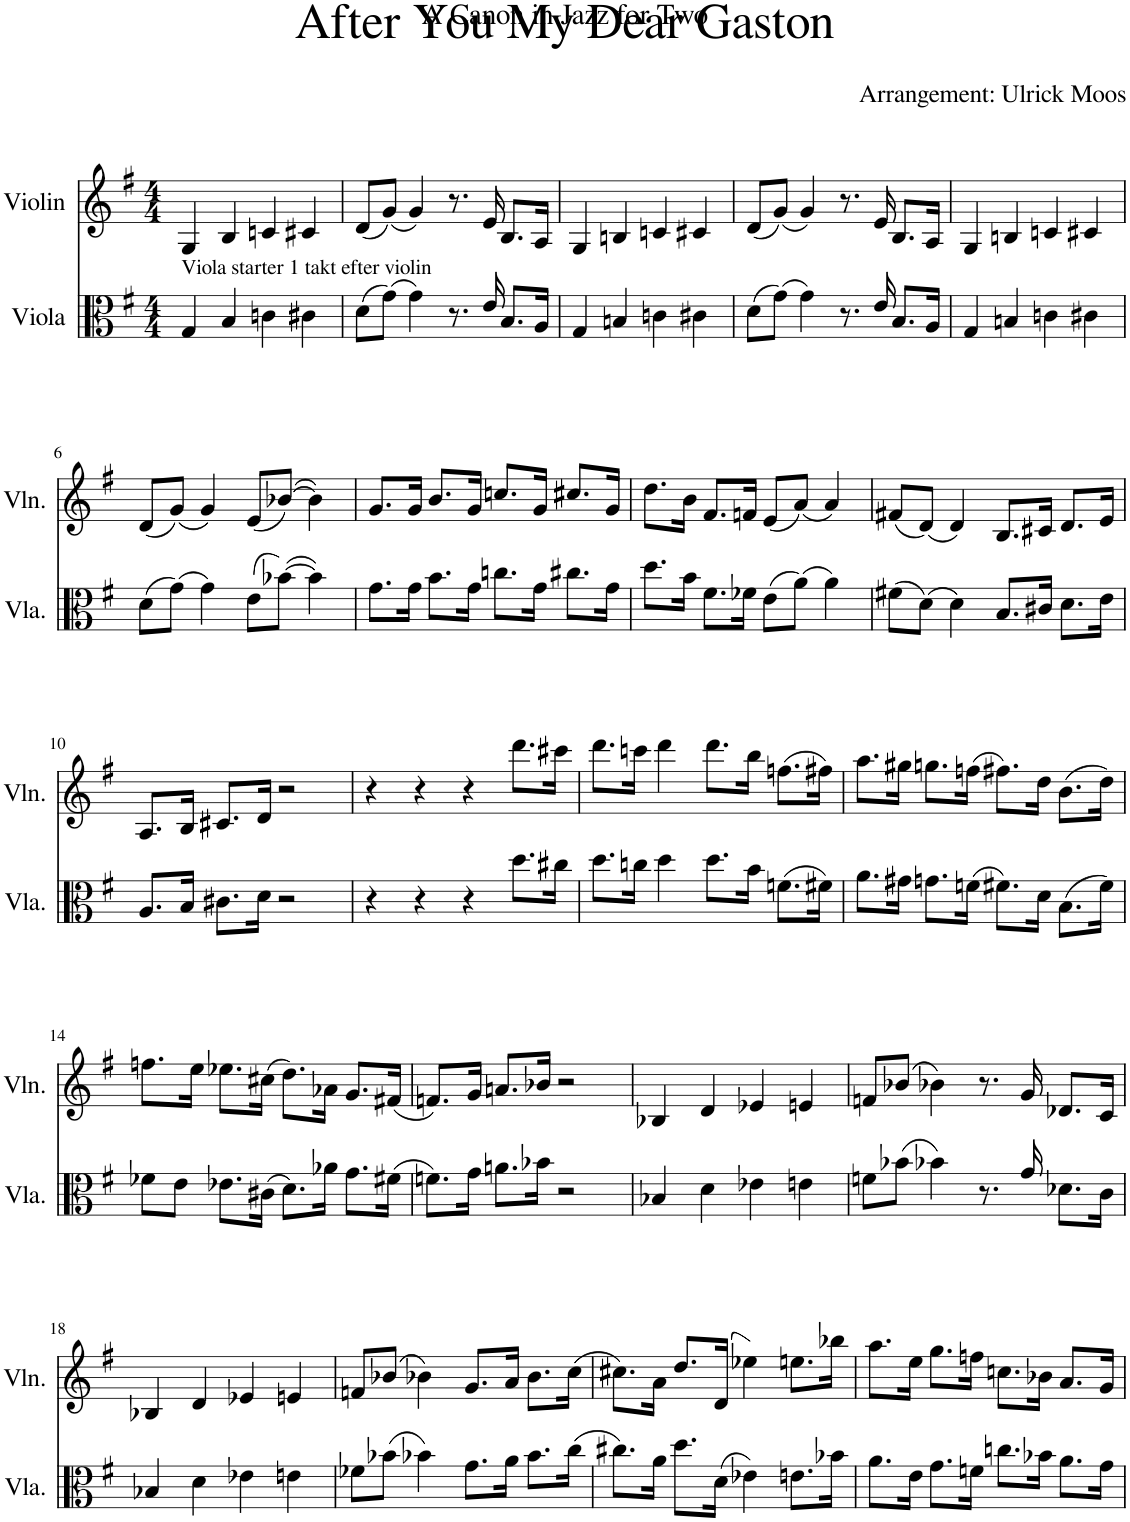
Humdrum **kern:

**kern	**kern
*part2	*part1
*staff2	*staff1
*I"Viola	*I"Violin
*I'Vla.	*I'Vln.
*clefC3	*clefG2
*k[f#]	*k[f#]
*M4/4	*M4/4
=1	=1
!LO:TX:a:t=Viola starter 1 takt efter violin	!
4G/	4G/
4B/	4B/
4cn\	4cn/
4c#X\	4c#X/
=2	=2
(8d\L	(8d/L
(8g\J)	(8g/J)
4g\)	4g/)
8.r	8.r
16e/	16e/
8.B/L	8.B/L
16A/Jk	16A/Jk
=3	=3
4G/	4G/
4Bn/	4Bn/
4cn\	4cn/
4c#X\	4c#X/
=4	=4
(8d\L	(8d/L
(8g\J)	(8g/J)
4g\)	4g/)
8.r	8.r
16e/	16e/
8.B/L	8.B/L
16A/Jk	16A/Jk
=5	=5
4G/	4G/
4Bn/	4Bn/
4cn\	4cn/
4c#X\	4c#X/
!!LO:LB:g=z
=6	=6
(8d\L	(8d/L
(8g\J)	(8g/J)
4g\)	4g/)
(8e\L	(8e/L
([8b-X\J)	([8b-X/J)
4b-\])	4b-\])
=7	=7
8.g\L	8.g/L
16g\Jk	16g/Jk
8.b\L	8.b/L
16g\Jk	16g/Jk
8.ccn\L	8.ccn/L
16g\Jk	16g/Jk
8.cc#X\L	8.cc#X/L
16g\Jk	16g/Jk
=8	=8
8.dd\L	8.dd\L
16b\Jk	16b\Jk
8.f#\L	8.f#/L
16f-X\Jk	16fn/Jk
(8e\L	(8e/L
(8a\J)	(8a/J)
4a\)	4a/)
=9	=9
(8f#X\L	(8f#X/L
(8d\J)	(8d/J)
4d\)	4d/)
8.B/L	8.B/L
16c#X/Jk	16c#X/Jk
8.d\L	8.d/L
16e\Jk	16e/Jk
!!LO:LB:g=z
=10	=10
8.A/L	8.A/L
16B/Jk	16B/Jk
8.c#X\L	8.c#X/L
16d\Jk	16d/Jk
2r	2r
=11	=11
4r	4r
4r	4r
4r	4r
8.dd\L	8.ddd\L
16cc#X\Jk	16ccc#X\Jk
=12	=12
8.dd\L	8.ddd\L
16ccn\Jk	16cccn\Jk
4dd\	4ddd\
8.dd\L	8.ddd\L
16b\Jk	16bb\Jk
(8.fn\L	(8.ffn\L
16f#X\Jk)	16ff#X\Jk)
=13	=13
8.a\L	8.aa\L
16g#X\Jk	16gg#X\Jk
8.gn\L	8.ggn\L
(16fn\Jk	(16ffn\Jk
8.f#X\L)	8.ff#X\L)
16d\Jk	16dd\Jk
(8.B\L	(8.b\L
16f#\Jk)	16dd\Jk)
!!LO:LB:g=z
=14	=14
8f-X\L	8.ffn\L
8e\J	.
.	16ee\Jk
8.e-X\L	8.ee-X\L
(16c#X\Jk	(16cc#X\Jk
8.d\L)	8.dd\L)
16a-X\Jk	16a-X\Jk
8.g\L	8.g/L
(16f#X\Jk	(16f#X/Jk
=15	=15
8.fn\L)	8.fn/L)
16g\Jk	16g/Jk
8.an\L	8.an/L
16b-X\Jk	16b-X/Jk
2r	2r
=16	=16
4B-X/	4B-X/
4d\	4d/
4e-X\	4e-X/
4en\	4en/
=17	=17
8fn\L	8fn/L
(8b-X\J	(8b-X/J
4b-X\)	4b-X\)
8.r	8.r
16g/	16g/
8.d-X\L	8.d-X/L
16c\Jk	16c/Jk
!!LO:LB:g=z
=18	=18
4B-X/	4B-X/
4d\	4d/
4e-X\	4e-X/
4en\	4en/
=19	=19
8f-X\L	8fn/L
(8b-X\J	(8b-X/J
4b-X\)	4b-X\)
8.g\L	8.g/L
16a\Jk	16a/Jk
8.b-\L	8.b-\L
(16cc\Jk	(16cc\Jk
=20	=20
8.cc#X\L)	8.cc#X\L)
16a\Jk	16a\Jk
8.dd\L	8.dd/L
(16d\Jk	(16d/Jk
4e-X\)	4ee-X\)
8.en\L	8.een\L
16b-X\Jk	16bb-X\Jk
=21	=21
8.a\L	8.aa\L
16e\Jk	16ee\Jk
8.g\L	8.gg\L
16fn\Jk	16ffn\Jk
8.ccn\L	8.ccn\L
16b-X\Jk	16b-X\Jk
8.a\L	8.a/L
16g\Jk	16g/Jk
=	=
*-	*-
